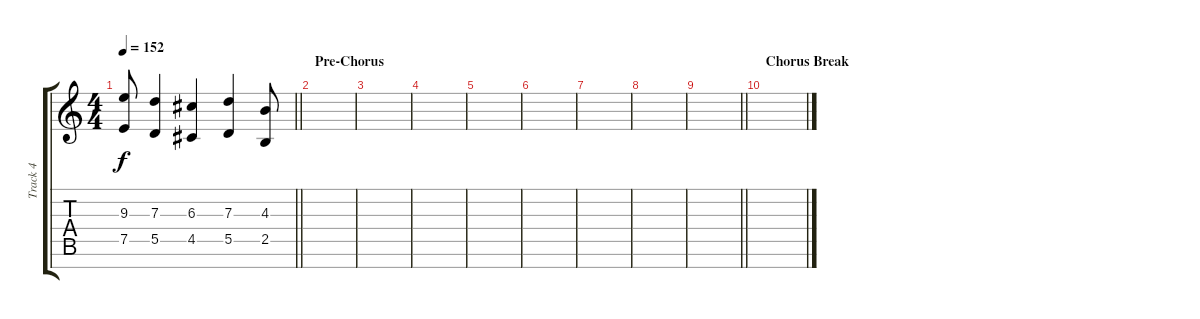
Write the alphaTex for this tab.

\track ("Track 4" "Track 4") {instrument distortionguitar}
\staff {score tabs}
\tuning (E4 B3 G3 D3 A2 E2 B1) {hide}
\ts (4 4)
\tempo 152
\clef g2
\barLineRight lightlight
\ks c
(9.3{t} 7.5{t}).8{dy f} (7.3 5.5).4 (6.3 4.5).4 (7.3 5.5).4 (4.3 2.5).8 |
\section ("" "Pre-Chorus")
|
|
|
|
|
|
|
\barLineRight lightlight
|
\section ("" "Chorus Break")
